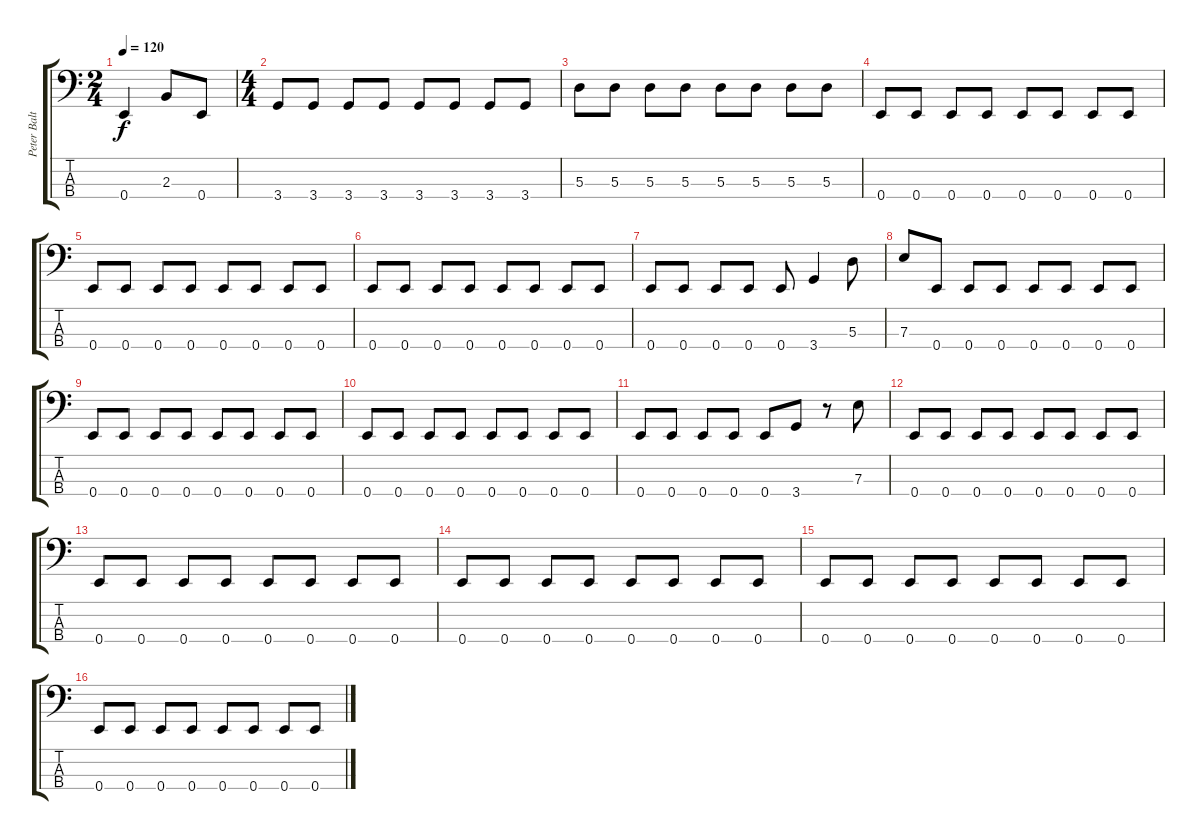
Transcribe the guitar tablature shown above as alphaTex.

\track ("Peter Baltes" "Peter Balt") {instrument electricbassfinger}
\staff {score tabs}
\tuning (G2 D2 A1 E1) {hide}
\ts (2 4)
\tempo 120
\clef f4
\ks c
0.4.4{dy f} 2.3.8 0.4.8 |
\ts (4 4)
3.4.8 3.4.8 3.4.8 3.4.8 3.4.8 3.4.8 3.4.8 3.4.8 |
5.3.8 5.3.8 5.3.8 5.3.8 5.3.8 5.3.8 5.3.8 5.3.8 |
0.4.8 0.4.8 0.4.8 0.4.8 0.4.8 0.4.8 0.4.8 0.4.8 |
0.4.8 0.4.8 0.4.8 0.4.8 0.4.8 0.4.8 0.4.8 0.4.8 |
0.4.8 0.4.8 0.4.8 0.4.8 0.4.8 0.4.8 0.4.8 0.4.8 |
0.4.8 0.4.8 0.4.8 0.4.8 0.4.8 3.4.4 5.3.8 |
7.3.8 0.4.8 0.4.8 0.4.8 0.4.8 0.4.8 0.4.8 0.4.8 |
0.4.8 0.4.8 0.4.8 0.4.8 0.4.8 0.4.8 0.4.8 0.4.8 |
0.4.8 0.4.8 0.4.8 0.4.8 0.4.8 0.4.8 0.4.8 0.4.8 |
0.4.8 0.4.8 0.4.8 0.4.8 0.4.8 3.4.8 r.8 7.3.8 |
0.4.8 0.4.8 0.4.8 0.4.8 0.4.8 0.4.8 0.4.8 0.4.8 |
0.4.8 0.4.8 0.4.8 0.4.8 0.4.8 0.4.8 0.4.8 0.4.8 |
0.4.8 0.4.8 0.4.8 0.4.8 0.4.8 0.4.8 0.4.8 0.4.8 |
0.4.8 0.4.8 0.4.8 0.4.8 0.4.8 0.4.8 0.4.8 0.4.8 |
0.4.8 0.4.8 0.4.8 0.4.8 0.4.8 0.4.8 0.4.8 0.4.8
